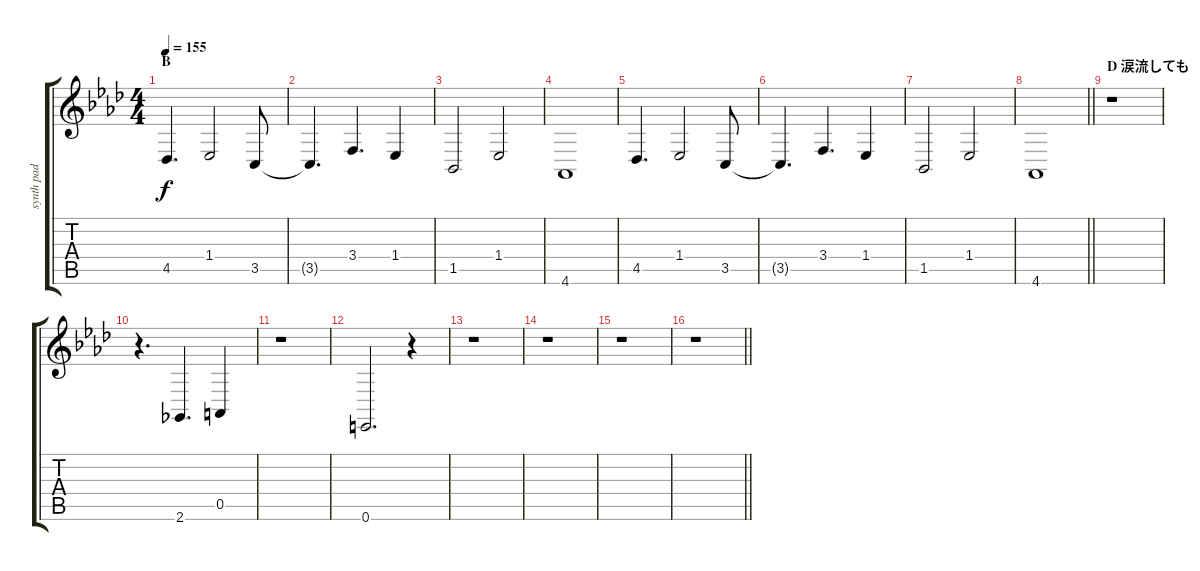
\track ("synth pad" "synth pad") {instrument pad3polysynth}
\staff {score tabs}
\tuning (E4 B3 G3 D3 A2 E2) {hide}
\ts (4 4)
\section ("" "B")
\tempo 155
\clef g2
\ks ab
4.5.4{d dy f} 1.4.2 3.5.8 |
3.5{t}.4{d} 3.4.4{d} 1.4.4 |
1.5.2 1.4.2 |
4.6.1 |
4.5.4{d} 1.4.2 3.5.8 |
3.5{t}.4{d} 3.4.4{d} 1.4.4 |
1.5.2 1.4.2 |
\barLineRight lightlight
4.6.1 |
\section ("" "D 涙流しても")
r.1 |
r.4{d} 2.6.4{d} 0.5.4 |
r.1 |
0.6.2{d} r.4 |
r.1 |
r.1 |
r.1 |
\barLineRight lightlight
r.1
